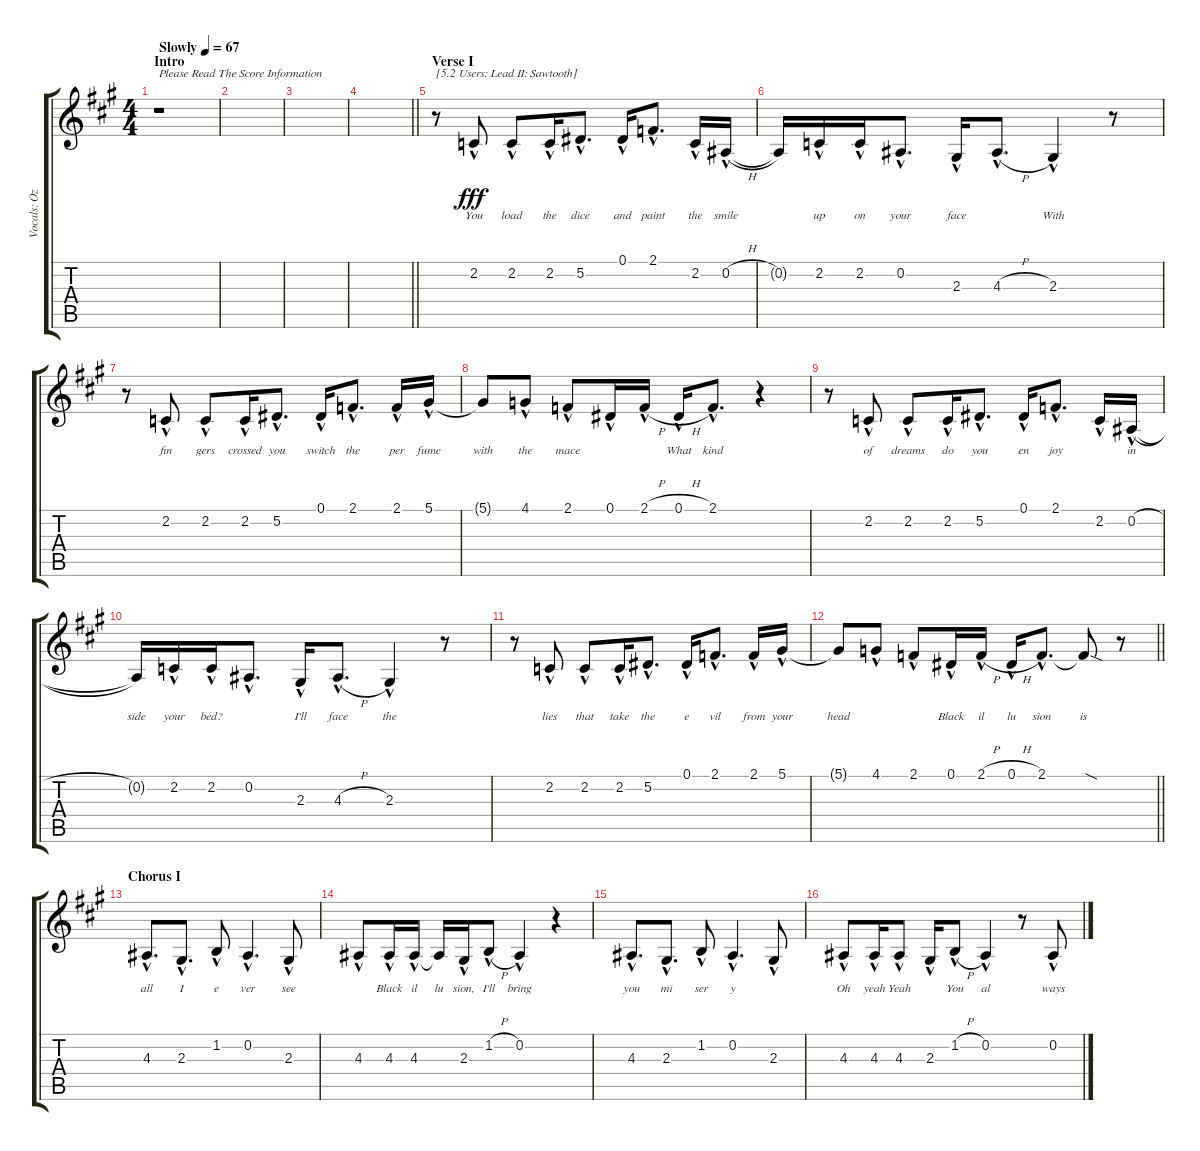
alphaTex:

\track ("Vocals: Ozzy" "Vocals: Oz") {instrument lead2sawtooth}
\staff {score tabs}
\tuning (Eb4 Bb3 Gb3 Db3 Ab2 Eb2) {hide}
\ts (4 4)
\section ("" "Intro")
\tempo (67 "Slowly")
\clef g2
\ks a
r.1{txt "Please Read The Score Information" dy fff instrument lead2sawtooth} |
|
|
\barLineRight lightlight
|
\section ("" "Verse I")
r.8{txt "[5.2 Users: Lead II: Sawtooth]"} 2.2{hac}.8{lyrics (0 "You") lyrics (1 "") lyrics (2 "") lyrics (3 "") lyrics (4 "")} 2.2{hac}.8{lyrics (0 "load") lyrics (1 "") lyrics (2 "") lyrics (3 "") lyrics (4 "")} 2.2{hac}.16{lyrics (0 "the") lyrics (1 "") lyrics (2 "") lyrics (3 "") lyrics (4 "")} 5.2{hac}.8{d lyrics (0 "dice") lyrics (1 "") lyrics (2 "") lyrics (3 "") lyrics (4 "")} 0.1{hac}.16{lyrics (0 "and") lyrics (1 "") lyrics (2 "") lyrics (3 "") lyrics (4 "")} 2.1{hac}.8{d lyrics (0 "paint") lyrics (1 "") lyrics (2 "") lyrics (3 "") lyrics (4 "")} 2.2{hac}.16{lyrics (0 "the") lyrics (1 "") lyrics (2 "") lyrics (3 "") lyrics (4 "")} 0.2{h hac}.16{lyrics (0 "smile") lyrics (1 "") lyrics (2 "") lyrics (3 "") lyrics (4 "")} |
0.2{t}.16{lyrics (0 "") lyrics (1 "") lyrics (2 "") lyrics (3 "") lyrics (4 "")} 2.2{hac}.16{lyrics (0 "up") lyrics (1 "") lyrics (2 "") lyrics (3 "") lyrics (4 "")} 2.2{hac}.16{lyrics (0 "on") lyrics (1 "") lyrics (2 "") lyrics (3 "") lyrics (4 "")} 0.2{hac}.8{d lyrics (0 "your") lyrics (1 "") lyrics (2 "") lyrics (3 "") lyrics (4 "")} 2.3{hac}.16{lyrics (0 "face") lyrics (1 "") lyrics (2 "") lyrics (3 "") lyrics (4 "")} 4.3{h hac}.8{d lyrics (0 "") lyrics (1 "") lyrics (2 "") lyrics (3 "") lyrics (4 "")} 2.3{hac}.4{lyrics (0 "With") lyrics (1 "") lyrics (2 "") lyrics (3 "") lyrics (4 "")} r.8 |
r.8 2.2{hac}.8{lyrics (0 "fin") lyrics (1 "") lyrics (2 "") lyrics (3 "") lyrics (4 "")} 2.2{hac}.8{lyrics (0 "gers") lyrics (1 "") lyrics (2 "") lyrics (3 "") lyrics (4 "")} 2.2{hac}.16{lyrics (0 "crossed") lyrics (1 "") lyrics (2 "") lyrics (3 "") lyrics (4 "")} 5.2{hac}.8{d lyrics (0 "you") lyrics (1 "") lyrics (2 "") lyrics (3 "") lyrics (4 "")} 0.1{hac}.16{lyrics (0 "switch") lyrics (1 "") lyrics (2 "") lyrics (3 "") lyrics (4 "")} 2.1{hac}.8{d lyrics (0 "the") lyrics (1 "") lyrics (2 "") lyrics (3 "") lyrics (4 "")} 2.1{hac}.16{lyrics (0 "per") lyrics (1 "") lyrics (2 "") lyrics (3 "") lyrics (4 "")} 5.1{hac}.16{lyrics (0 "fume") lyrics (1 "") lyrics (2 "") lyrics (3 "") lyrics (4 "")} |
5.1{t}.8{lyrics (0 "with") lyrics (1 "") lyrics (2 "") lyrics (3 "") lyrics (4 "")} 4.1{hac}.8{lyrics (0 "the") lyrics (1 "") lyrics (2 "") lyrics (3 "") lyrics (4 "")} 2.1{hac}.8{lyrics (0 "mace") lyrics (1 "") lyrics (2 "") lyrics (3 "") lyrics (4 "")} 0.1{hac}.16{lyrics (0 "") lyrics (1 "") lyrics (2 "") lyrics (3 "") lyrics (4 "")} 2.1{h hac}.16{lyrics (0 "") lyrics (1 "") lyrics (2 "") lyrics (3 "") lyrics (4 "")} 0.1{h hac}.16{lyrics (0 "What") lyrics (1 "") lyrics (2 "") lyrics (3 "") lyrics (4 "")} 2.1{hac}.8{d lyrics (0 "kind") lyrics (1 "") lyrics (2 "") lyrics (3 "") lyrics (4 "")} r.4 |
r.8 2.2{hac}.8{lyrics (0 "of") lyrics (1 "") lyrics (2 "") lyrics (3 "") lyrics (4 "")} 2.2{hac}.8{lyrics (0 "dreams") lyrics (1 "") lyrics (2 "") lyrics (3 "") lyrics (4 "")} 2.2{hac}.16{lyrics (0 "do") lyrics (1 "") lyrics (2 "") lyrics (3 "") lyrics (4 "")} 5.2{hac}.8{d lyrics (0 "you") lyrics (1 "") lyrics (2 "") lyrics (3 "") lyrics (4 "")} 0.1{hac}.16{lyrics (0 "en") lyrics (1 "") lyrics (2 "") lyrics (3 "") lyrics (4 "")} 2.1{hac}.8{d lyrics (0 "joy") lyrics (1 "") lyrics (2 "") lyrics (3 "") lyrics (4 "")} 2.2{hac}.16{lyrics (0 "") lyrics (1 "") lyrics (2 "") lyrics (3 "") lyrics (4 "")} 0.2{h hac}.16{lyrics (0 "in") lyrics (1 "") lyrics (2 "") lyrics (3 "") lyrics (4 "")} |
0.2{t}.16{lyrics (0 "side") lyrics (1 "") lyrics (2 "") lyrics (3 "") lyrics (4 "")} 2.2{hac}.16{lyrics (0 "your") lyrics (1 "") lyrics (2 "") lyrics (3 "") lyrics (4 "")} 2.2{hac}.16{lyrics (0 "bed?") lyrics (1 "") lyrics (2 "") lyrics (3 "") lyrics (4 "")} 0.2{hac}.8{d lyrics (0 "") lyrics (1 "") lyrics (2 "") lyrics (3 "") lyrics (4 "")} 2.3{hac}.16{lyrics (0 "I'll") lyrics (1 "") lyrics (2 "") lyrics (3 "") lyrics (4 "")} 4.3{h hac}.8{d lyrics (0 "face") lyrics (1 "") lyrics (2 "") lyrics (3 "") lyrics (4 "")} 2.3{hac}.4{lyrics (0 "the") lyrics (1 "") lyrics (2 "") lyrics (3 "") lyrics (4 "")} r.8 |
r.8 2.2{hac}.8{lyrics (0 "lies") lyrics (1 "") lyrics (2 "") lyrics (3 "") lyrics (4 "")} 2.2{hac}.8{lyrics (0 "that") lyrics (1 "") lyrics (2 "") lyrics (3 "") lyrics (4 "")} 2.2{hac}.16{lyrics (0 "take") lyrics (1 "") lyrics (2 "") lyrics (3 "") lyrics (4 "")} 5.2{hac}.8{d lyrics (0 "the") lyrics (1 "") lyrics (2 "") lyrics (3 "") lyrics (4 "")} 0.1{hac}.16{lyrics (0 "e") lyrics (1 "") lyrics (2 "") lyrics (3 "") lyrics (4 "")} 2.1{hac}.8{d lyrics (0 "vil") lyrics (1 "") lyrics (2 "") lyrics (3 "") lyrics (4 "")} 2.1{hac}.16{lyrics (0 "from") lyrics (1 "") lyrics (2 "") lyrics (3 "") lyrics (4 "")} 5.1{hac}.16{lyrics (0 "your") lyrics (1 "") lyrics (2 "") lyrics (3 "") lyrics (4 "")} |
\barLineRight lightlight
5.1{t}.8{lyrics (0 "head") lyrics (1 "") lyrics (2 "") lyrics (3 "") lyrics (4 "")} 4.1{hac}.8{lyrics (0 "") lyrics (1 "") lyrics (2 "") lyrics (3 "") lyrics (4 "")} 2.1{hac}.8{lyrics (0 "") lyrics (1 "") lyrics (2 "") lyrics (3 "") lyrics (4 "")} 0.1{hac}.16{lyrics (0 "Black") lyrics (1 "") lyrics (2 "") lyrics (3 "") lyrics (4 "")} 2.1{h hac}.16{lyrics (0 "il") lyrics (1 "") lyrics (2 "") lyrics (3 "") lyrics (4 "")} 0.1{h hac}.16{lyrics (0 "lu") lyrics (1 "") lyrics (2 "") lyrics (3 "") lyrics (4 "")} 2.1{hac}.8{d lyrics (0 "sion") lyrics (1 "") lyrics (2 "") lyrics (3 "") lyrics (4 "")} 2.1{sod t}.8{lyrics (0 "is") lyrics (1 "") lyrics (2 "") lyrics (3 "") lyrics (4 "")} r.8 |
\section ("" "Chorus I")
4.3{hac}.8{d lyrics (0 "all") lyrics (1 "") lyrics (2 "") lyrics (3 "") lyrics (4 "")} 2.3{hac}.8{d lyrics (0 "I") lyrics (1 "") lyrics (2 "") lyrics (3 "") lyrics (4 "")} 1.2{hac}.8{lyrics (0 "e") lyrics (1 "") lyrics (2 "") lyrics (3 "") lyrics (4 "")} 0.2{hac}.4{d lyrics (0 "ver") lyrics (1 "") lyrics (2 "") lyrics (3 "") lyrics (4 "")} 2.3{hac}.8{lyrics (0 "see") lyrics (1 "") lyrics (2 "") lyrics (3 "") lyrics (4 "")} |
4.3{hac}.8{lyrics (0 "") lyrics (1 "") lyrics (2 "") lyrics (3 "") lyrics (4 "")} 4.3{hac}.16{lyrics (0 "Black") lyrics (1 "") lyrics (2 "") lyrics (3 "") lyrics (4 "")} 4.3{hac}.16{lyrics (0 "il") lyrics (1 "") lyrics (2 "") lyrics (3 "") lyrics (4 "")} 4.3{t}.16{lyrics (0 "lu") lyrics (1 "") lyrics (2 "") lyrics (3 "") lyrics (4 "")} 2.3{hac}.16{lyrics (0 "sion,") lyrics (1 "") lyrics (2 "") lyrics (3 "") lyrics (4 "")} 1.2{h hac}.8{lyrics (0 "I'll") lyrics (1 "") lyrics (2 "") lyrics (3 "") lyrics (4 "")} 0.2{hac}.4{lyrics (0 "bring") lyrics (1 "") lyrics (2 "") lyrics (3 "") lyrics (4 "")} r.4 |
4.3{hac}.8{d lyrics (0 "you") lyrics (1 "") lyrics (2 "") lyrics (3 "") lyrics (4 "")} 2.3{hac}.8{d lyrics (0 "mi") lyrics (1 "") lyrics (2 "") lyrics (3 "") lyrics (4 "")} 1.2{hac}.8{lyrics (0 "ser") lyrics (1 "") lyrics (2 "") lyrics (3 "") lyrics (4 "")} 0.2{hac}.4{d lyrics (0 "y") lyrics (1 "") lyrics (2 "") lyrics (3 "") lyrics (4 "")} 2.3{hac}.8{lyrics (0 "") lyrics (1 "") lyrics (2 "") lyrics (3 "") lyrics (4 "")} |
4.3{hac}.8{lyrics (0 "Oh") lyrics (1 "") lyrics (2 "") lyrics (3 "") lyrics (4 "")} 4.3{hac}.16{lyrics (0 "yeah") lyrics (1 "") lyrics (2 "") lyrics (3 "") lyrics (4 "")} 4.3{hac}.8{lyrics (0 "Yeah") lyrics (1 "") lyrics (2 "") lyrics (3 "") lyrics (4 "")} 2.3{hac}.16{lyrics (0 "") lyrics (1 "") lyrics (2 "") lyrics (3 "") lyrics (4 "")} 1.2{h hac}.8{lyrics (0 "You") lyrics (1 "") lyrics (2 "") lyrics (3 "") lyrics (4 "")} 0.2{hac}.4{lyrics (0 "al") lyrics (1 "") lyrics (2 "") lyrics (3 "") lyrics (4 "")} r.8 0.2{hac}.8{lyrics (0 "ways") lyrics (1 "") lyrics (2 "") lyrics (3 "") lyrics (4 "")}
